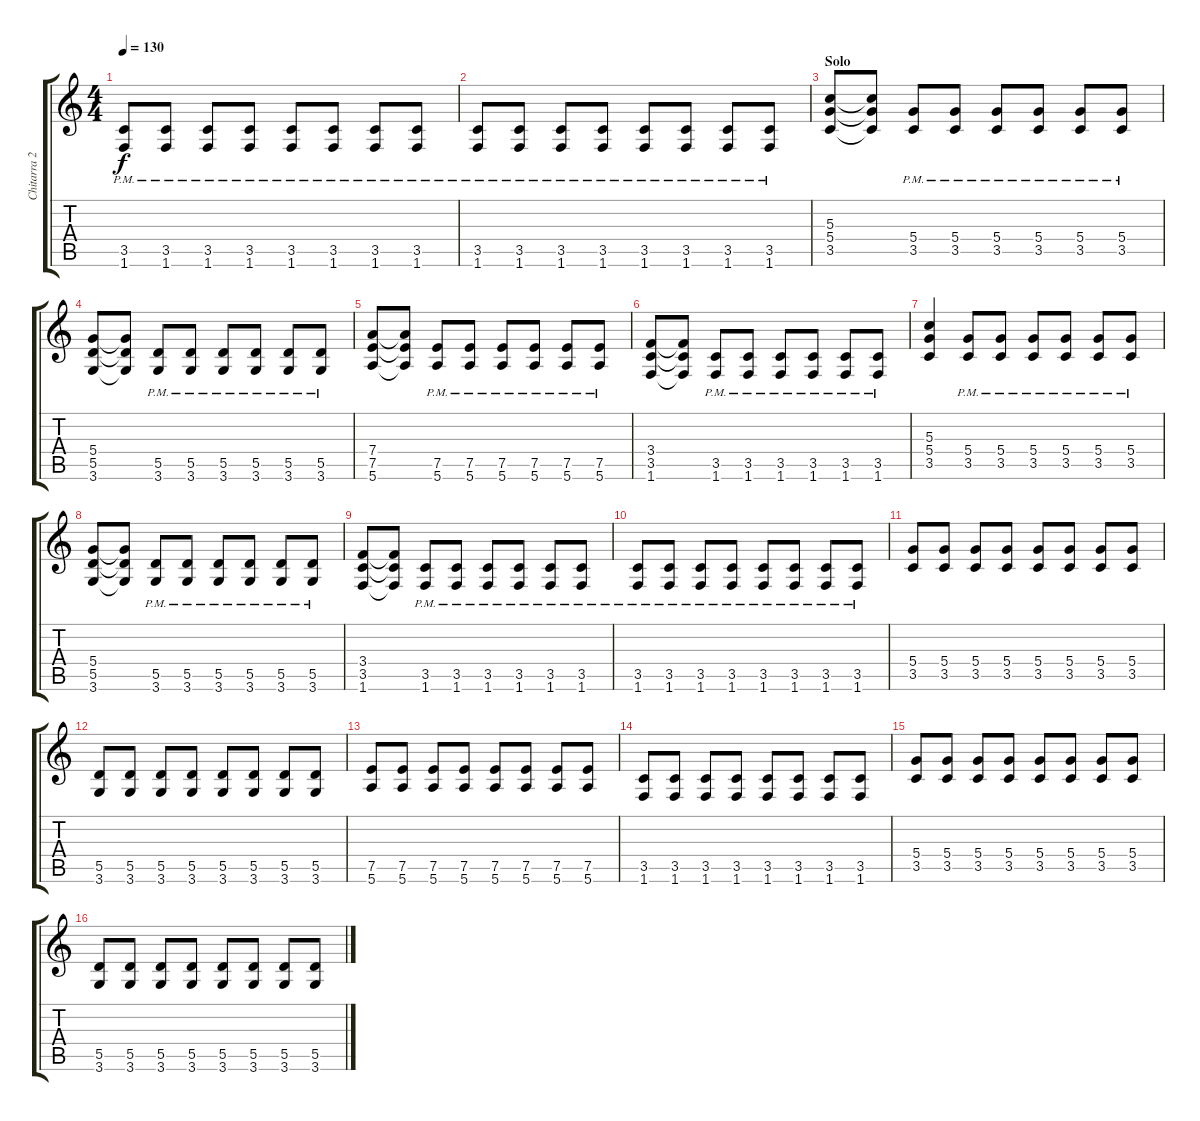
\track ("Chitarra 2 pomp dist" "Chitarra 2") {instrument overdrivenguitar}
\staff {score tabs}
\tuning (E4 B3 G3 D3 A2 E2) {hide}
\ts (4 4)
\tempo 130
\clef g2
\ks c
(3.5{pm} 1.6{pm}).8{dy f} (3.5{pm} 1.6{pm}).8 (3.5{pm} 1.6{pm}).8 (3.5{pm} 1.6{pm}).8 (3.5{pm} 1.6{pm}).8 (3.5{pm} 1.6{pm}).8 (3.5{pm} 1.6{pm}).8 (3.5{pm} 1.6{pm}).8 |
(3.5{pm} 1.6{pm}).8 (3.5{pm} 1.6{pm}).8 (3.5{pm} 1.6{pm}).8 (3.5{pm} 1.6{pm}).8 (3.5{pm} 1.6{pm}).8 (3.5{pm} 1.6{pm}).8 (3.5{pm} 1.6{pm}).8 (3.5{pm} 1.6{pm}).8 |
\section ("" "Solo")
(5.3 5.4 3.5).8 (5.3{t} 5.4{t} 3.5{t}).8 (5.4{pm} 3.5{pm}).8 (5.4{pm} 3.5{pm}).8 (5.4{pm} 3.5{pm}).8 (5.4{pm} 3.5{pm}).8 (5.4{pm} 3.5{pm}).8 (5.4{pm} 3.5{pm}).8 |
(5.4 5.5 3.6).8 (5.4{t} 5.5{t} 3.6{t}).8 (5.5{pm} 3.6{pm}).8 (5.5{pm} 3.6{pm}).8 (5.5{pm} 3.6{pm}).8 (5.5{pm} 3.6{pm}).8 (5.5{pm} 3.6{pm}).8 (5.5{pm} 3.6{pm}).8 |
(7.4 7.5 5.6).8 (7.4{t} 7.5{t} 5.6{t}).8 (7.5{pm} 5.6{pm}).8 (7.5{pm} 5.6{pm}).8 (7.5{pm} 5.6{pm}).8 (7.5{pm} 5.6{pm}).8 (7.5{pm} 5.6{pm}).8 (7.5{pm} 5.6{pm}).8 |
(3.4 3.5 1.6).8 (3.4{t} 3.5{t} 1.6{t}).8 (3.5{pm} 1.6{pm}).8 (3.5{pm} 1.6{pm}).8 (3.5{pm} 1.6{pm}).8 (3.5{pm} 1.6{pm}).8 (3.5{pm} 1.6{pm}).8 (3.5{pm} 1.6{pm}).8 |
(5.3 5.4 3.5).4 (5.4{pm} 3.5{pm}).8 (5.4{pm} 3.5{pm}).8 (5.4{pm} 3.5{pm}).8 (5.4{pm} 3.5{pm}).8 (5.4{pm} 3.5{pm}).8 (5.4{pm} 3.5{pm}).8 |
(5.4 5.5 3.6).8 (5.4{t} 5.5{t} 3.6{t}).8 (5.5{pm} 3.6{pm}).8 (5.5{pm} 3.6{pm}).8 (5.5{pm} 3.6{pm}).8 (5.5{pm} 3.6{pm}).8 (5.5{pm} 3.6{pm}).8 (5.5{pm} 3.6{pm}).8 |
(3.4 3.5 1.6).8 (3.4{t} 3.5{t} 1.6{t}).8 (3.5{pm} 1.6{pm}).8 (3.5{pm} 1.6{pm}).8 (3.5{pm} 1.6{pm}).8 (3.5{pm} 1.6{pm}).8 (3.5{pm} 1.6{pm}).8 (3.5{pm} 1.6{pm}).8 |
(3.5{pm} 1.6{pm}).8 (3.5{pm} 1.6{pm}).8 (3.5{pm} 1.6{pm}).8 (3.5{pm} 1.6{pm}).8 (3.5{pm} 1.6{pm}).8 (3.5{pm} 1.6{pm}).8 (3.5{pm} 1.6{pm}).8 (3.5{pm} 1.6{pm}).8 |
(5.4 3.5).8 (5.4 3.5).8 (5.4 3.5).8 (5.4 3.5).8 (5.4 3.5).8 (5.4 3.5).8 (5.4 3.5).8 (5.4 3.5).8 |
(5.5 3.6).8 (5.5 3.6).8 (5.5 3.6).8 (5.5 3.6).8 (5.5 3.6).8 (5.5 3.6).8 (5.5 3.6).8 (5.5 3.6).8 |
(7.5 5.6).8 (7.5 5.6).8 (7.5 5.6).8 (7.5 5.6).8 (7.5 5.6).8 (7.5 5.6).8 (7.5 5.6).8 (7.5 5.6).8 |
(3.5 1.6).8 (3.5 1.6).8 (3.5 1.6).8 (3.5 1.6).8 (3.5 1.6).8 (3.5 1.6).8 (3.5 1.6).8 (3.5 1.6).8 |
(5.4 3.5).8 (5.4 3.5).8 (5.4 3.5).8 (5.4 3.5).8 (5.4 3.5).8 (5.4 3.5).8 (5.4 3.5).8 (5.4 3.5).8 |
(5.5 3.6).8 (5.5 3.6).8 (5.5 3.6).8 (5.5 3.6).8 (5.5 3.6).8 (5.5 3.6).8 (5.5 3.6).8 (5.5 3.6).8
